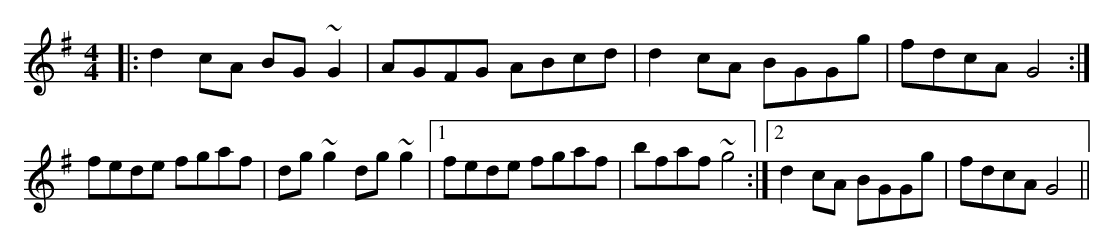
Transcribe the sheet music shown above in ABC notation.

X:1
M:4/4
K:G
|:d2 cA BG ~G2|AGFG ABcd|d2 cA BGGg|fdcA G4:|
fede fgaf|dg ~g2 dg ~g2|1 fede fgaf|bfaf ~g4:|2 d2 cA BGGg|fdcA G4||
